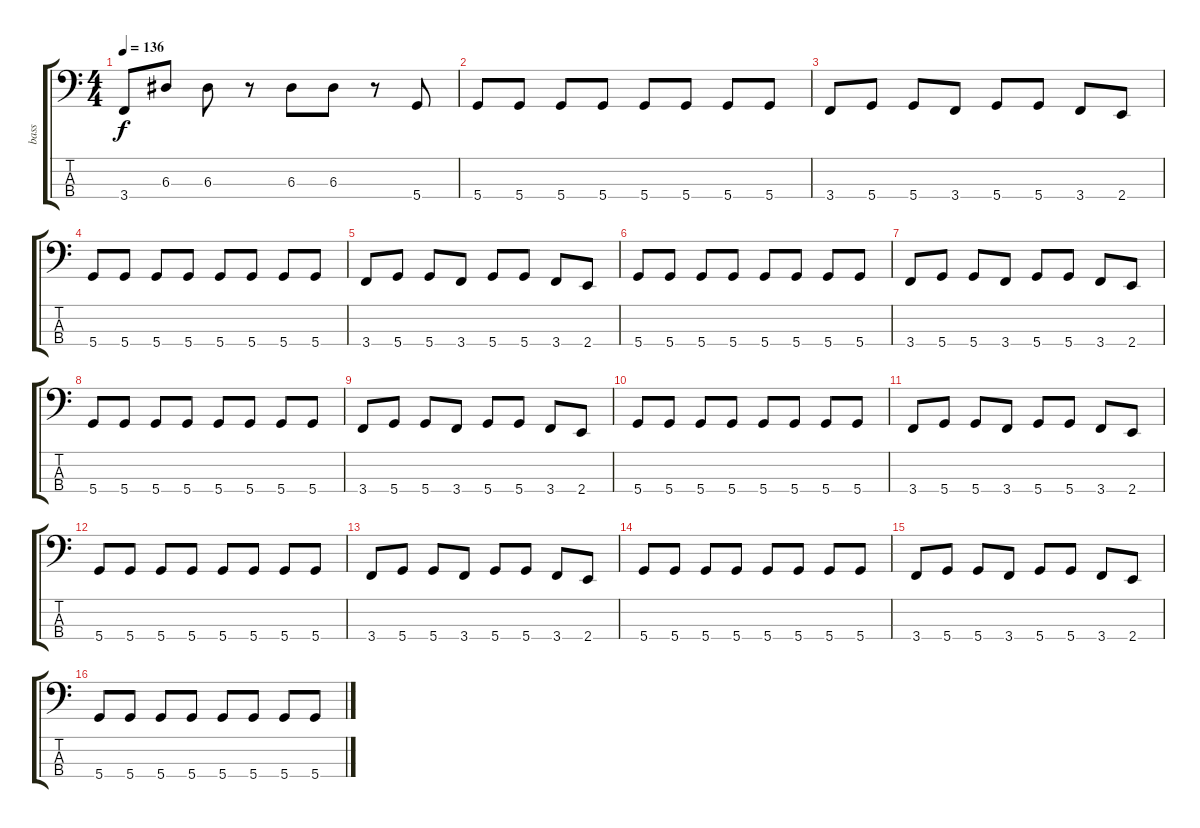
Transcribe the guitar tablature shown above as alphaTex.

\track ("bass" "bass") {instrument electricbassfinger}
\staff {score tabs}
\tuning (G2 D2 A1 D1) {hide}
\ts (4 4)
\tempo 136
\clef f4
\ks c
3.4.8{dy f} 6.3.8 6.3.8 r.8 6.3.8 6.3.8 r.8 5.4.8 |
5.4.8 5.4.8 5.4.8 5.4.8 5.4.8 5.4.8 5.4.8 5.4.8 |
3.4.8 5.4.8 5.4.8 3.4.8 5.4.8 5.4.8 3.4.8 2.4.8 |
5.4.8 5.4.8 5.4.8 5.4.8 5.4.8 5.4.8 5.4.8 5.4.8 |
3.4.8 5.4.8 5.4.8 3.4.8 5.4.8 5.4.8 3.4.8 2.4.8 |
5.4.8 5.4.8 5.4.8 5.4.8 5.4.8 5.4.8 5.4.8 5.4.8 |
3.4.8 5.4.8 5.4.8 3.4.8 5.4.8 5.4.8 3.4.8 2.4.8 |
5.4.8 5.4.8 5.4.8 5.4.8 5.4.8 5.4.8 5.4.8 5.4.8 |
3.4.8 5.4.8 5.4.8 3.4.8 5.4.8 5.4.8 3.4.8 2.4.8 |
5.4.8 5.4.8 5.4.8 5.4.8 5.4.8 5.4.8 5.4.8 5.4.8 |
3.4.8 5.4.8 5.4.8 3.4.8 5.4.8 5.4.8 3.4.8 2.4.8 |
5.4.8 5.4.8 5.4.8 5.4.8 5.4.8 5.4.8 5.4.8 5.4.8 |
3.4.8 5.4.8 5.4.8 3.4.8 5.4.8 5.4.8 3.4.8 2.4.8 |
5.4.8 5.4.8 5.4.8 5.4.8 5.4.8 5.4.8 5.4.8 5.4.8 |
3.4.8 5.4.8 5.4.8 3.4.8 5.4.8 5.4.8 3.4.8 2.4.8 |
5.4.8 5.4.8 5.4.8 5.4.8 5.4.8 5.4.8 5.4.8 5.4.8
